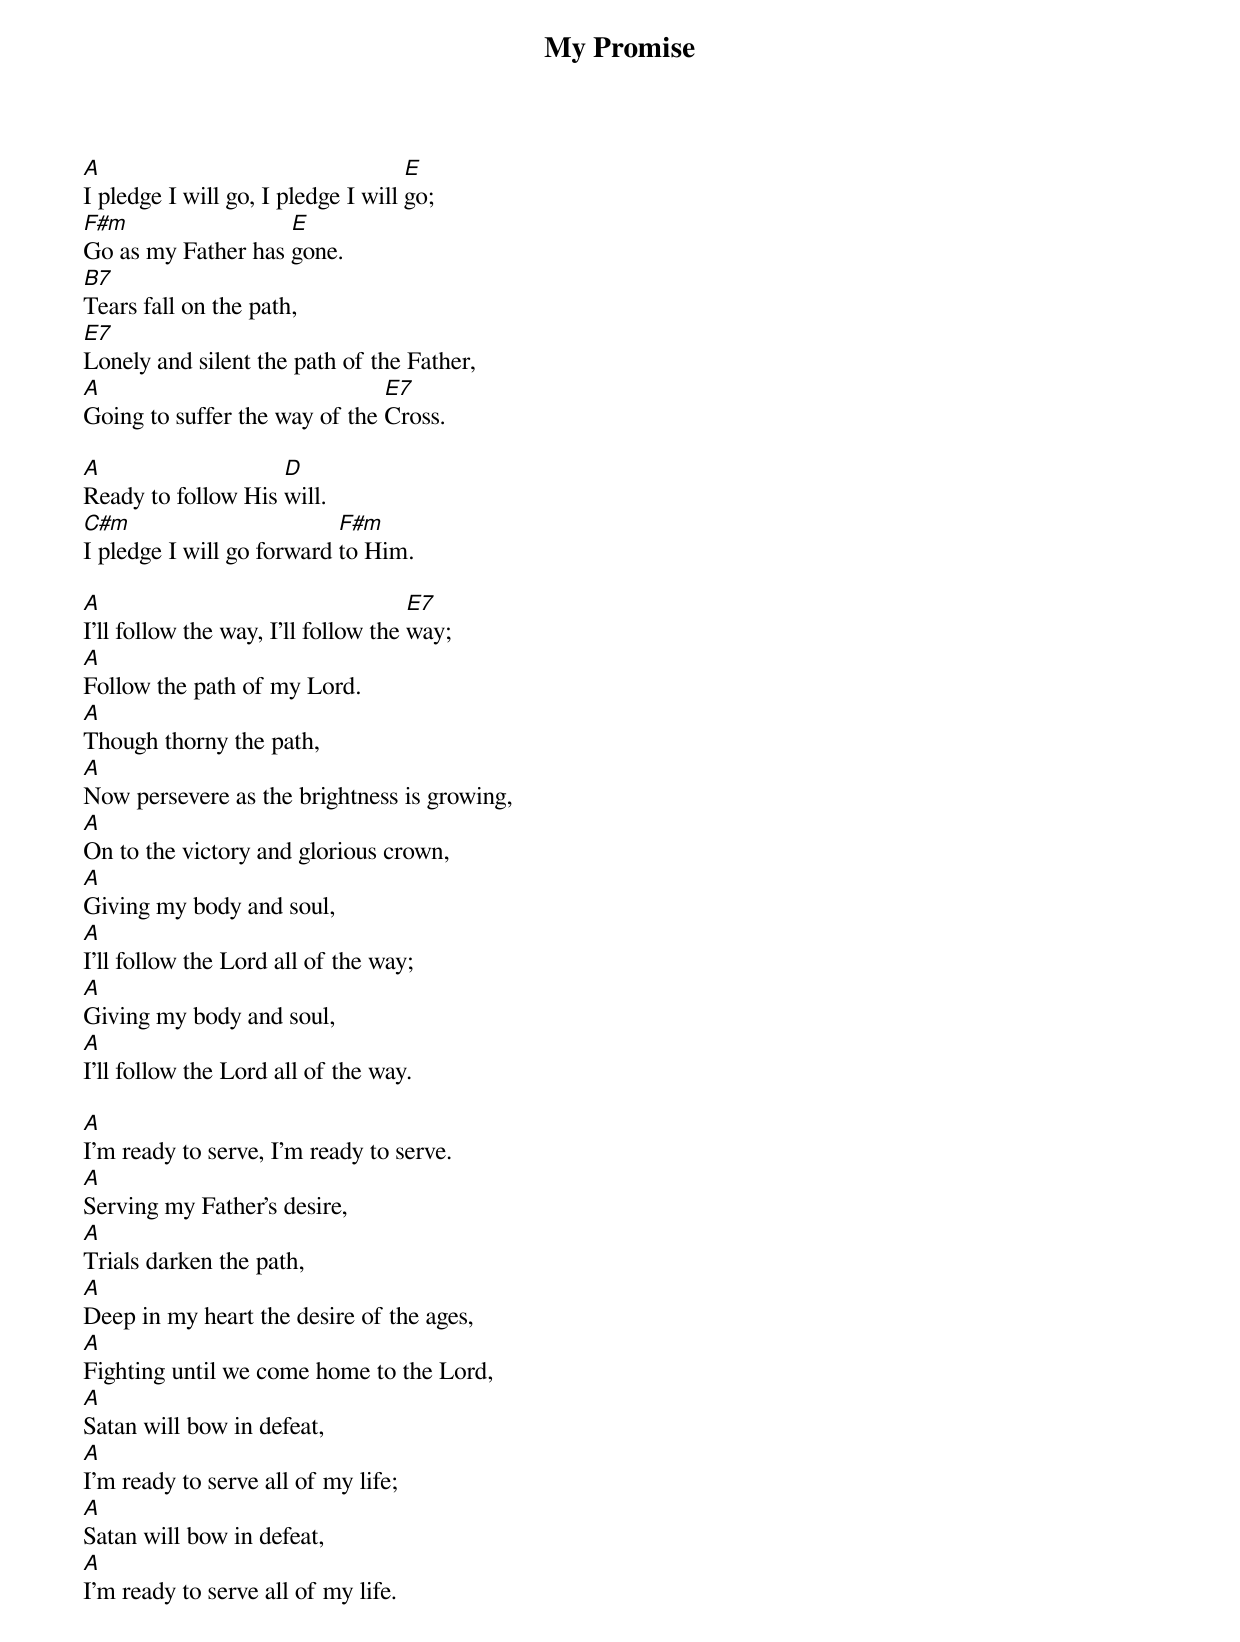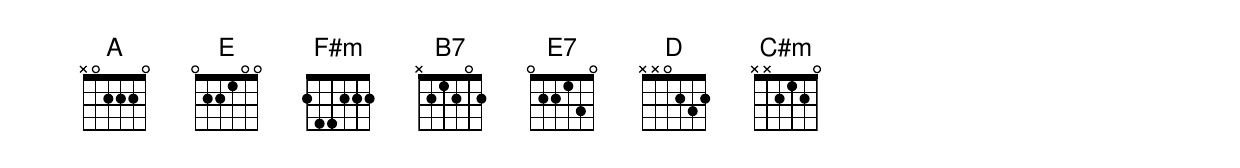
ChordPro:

{title: My Promise}
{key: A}

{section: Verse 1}
[A]I pledge I will go, I pledge I will [E]go;
[F#m]Go as my Father has [E]gone.
[B7]Tears fall on the path,
[E7]Lonely and silent the path of the Father,
[A]Going to suffer the way of the [E7]Cross.

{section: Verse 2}
[A]Ready to follow His [D]will.
[C#m]I pledge I will go forward [F#m]to Him.

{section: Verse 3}
[A]I'll follow the way, I'll follow the [E7]way;
[A]Follow the path of my Lord.
[A]Though thorny the path,
[A]Now persevere as the brightness is growing,
[A]On to the victory and glorious crown,
[A]Giving my body and soul,
[A]I'll follow the Lord all of the way;
[A]Giving my body and soul,
[A]I'll follow the Lord all of the way.

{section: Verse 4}
[A]I'm ready to serve, I'm ready to serve.
[A]Serving my Father's desire,
[A]Trials darken the path,
[A]Deep in my heart the desire of the ages,
[A]Fighting until we come home to the Lord,
[A]Satan will bow in defeat,
[A]I'm ready to serve all of my life;
[A]Satan will bow in defeat,
[A]I'm ready to serve all of my life.
